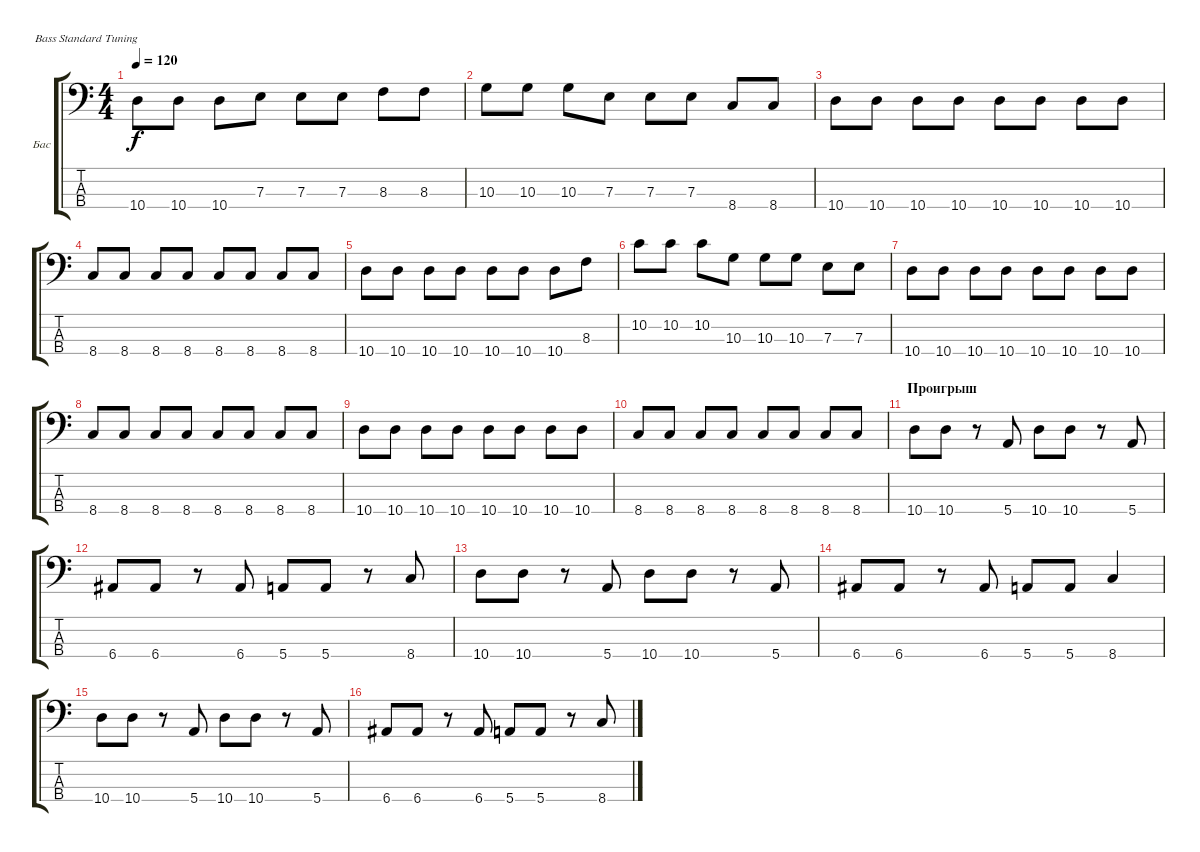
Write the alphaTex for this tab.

\defaultSystemsLayout 4
\bracketExtendMode groupsimilarinstruments
\firstSystemTrackNameOrientation horizontal
\otherSystemsTrackNameOrientation horizontal
\track ("А.Андреев" "Бас") {instrument electricbassfinger}
\staff {score tabs}
\tuning (G2 D2 A1 E1)
\ts (4 4)
\tempo 120
\clef f4
\ks c
10.4.8{dy f} 10.4.8 10.4.8 7.3.8 7.3.8 7.3.8 8.3.8 8.3.8 |
10.3.8 10.3.8 10.3.8 7.3.8 7.3.8 7.3.8 8.4.8 8.4.8 |
10.4.8 10.4.8 10.4.8 10.4.8 10.4.8 10.4.8 10.4.8 10.4.8 |
8.4.8 8.4.8 8.4.8 8.4.8 8.4.8 8.4.8 8.4.8 8.4.8 |
10.4.8 10.4.8 10.4.8 10.4.8 10.4.8 10.4.8 10.4.8 8.3.8 |
10.2.8 10.2.8 10.2.8 10.3.8 10.3.8 10.3.8 7.3.8 7.3.8 |
10.4.8 10.4.8 10.4.8 10.4.8 10.4.8 10.4.8 10.4.8 10.4.8 |
8.4.8 8.4.8 8.4.8 8.4.8 8.4.8 8.4.8 8.4.8 8.4.8 |
10.4.8 10.4.8 10.4.8 10.4.8 10.4.8 10.4.8 10.4.8 10.4.8 |
8.4.8 8.4.8 8.4.8 8.4.8 8.4.8 8.4.8 8.4.8 8.4.8 |
\section ("" "Проигрыш")
10.4.8 10.4.8 r.8 5.4.8 10.4.8 10.4.8 r.8 5.4.8 |
6.4.8 6.4.8 r.8 6.4.8 5.4.8 5.4.8 r.8 8.4.8 |
10.4.8 10.4.8 r.8 5.4.8 10.4.8 10.4.8 r.8 5.4.8 |
6.4.8 6.4.8 r.8 6.4.8 5.4.8 5.4.8 8.4.4 |
10.4.8 10.4.8 r.8 5.4.8 10.4.8 10.4.8 r.8 5.4.8 |
6.4.8 6.4.8 r.8 6.4.8 5.4.8 5.4.8 r.8 8.4.8
